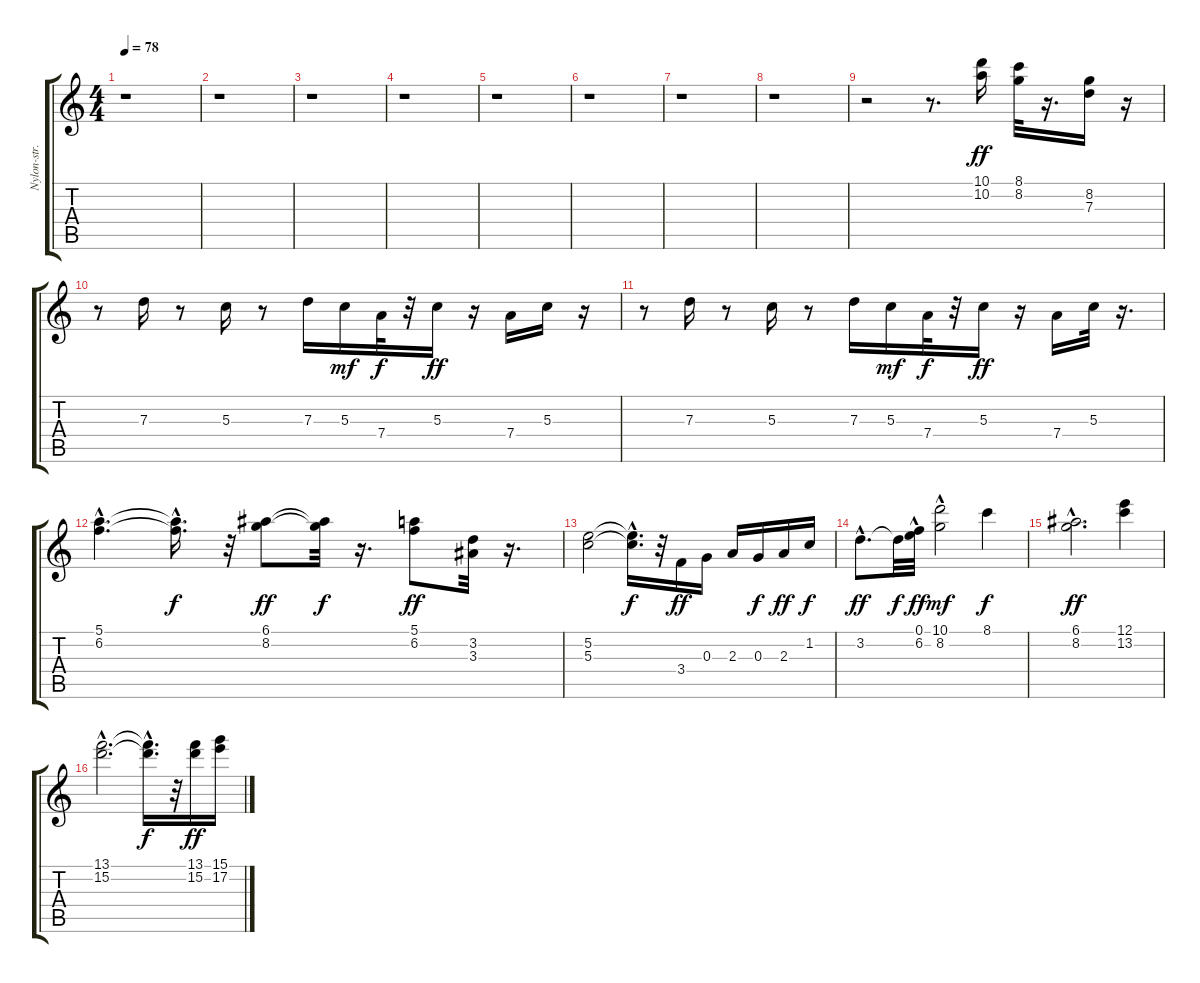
\track ("Nylon-str.Gt        " "Nylon-str.") {instrument acousticguitarnylon}
\staff {score tabs}
\tuning (E4 B3 G3 D3 A2 E2) {hide}
\ts (4 4)
\tempo 78
\clef g2
\ks c
r.1{dy f} |
r.1 |
r.1 |
r.1 |
r.1 |
r.1 |
r.1 |
r.1 |
r.2 r.8{d} (10.1 10.2).16{dy ff} (8.1 8.2).32 r.16{d} (8.2 7.3).16 r.16 |
r.8 7.3.16 r.8 5.3.16 r.8 7.3.16 5.3.16{dy mf} 7.4.32{dy f} r.32 5.3.16{dy ff} r.16 7.4.16 5.3.16 r.16 |
r.8 7.3.16 r.8 5.3.16 r.8 7.3.16 5.3.16{dy mf} 7.4.32{dy f} r.32 5.3.16{dy ff} r.16 7.4.16 5.3.32 r.16{d} |
(5.1{hac} 6.2{hac}).4{d} (5.1{hac t} 6.2{hac t}).16{d dy f} r.32 (6.1 8.2).8{dy ff} (6.1{t} 8.2{t}).32{dy f} r.16{d} (5.1 6.2).8{dy ff} (3.2 3.3).32 r.16{d} |
(5.2 5.3).2 (5.2{hac t} 5.3{hac t}).16{d dy f} r.32 3.4.16{dy ff} 0.3.16 2.3.16 0.3.16{dy f} 2.3.16{dy ff} 1.2.16{dy f} |
3.2{hac}.8{d dy ff} 3.2{t}.32{dy f} (0.1{hac} 6.2{hac}).32{dy ff} (10.1{hac} 8.2{hac}).2{dy mf} 8.1.4{dy f} |
(6.1{hac} 8.2).2{d dy ff} (12.1 13.2).4 |
(13.1{hac} 15.2{hac}).2{d} (13.1{t} 15.2{hac t}).16{d dy f} r.32 (13.1 15.2).16{dy ff} (15.1 17.2).16
